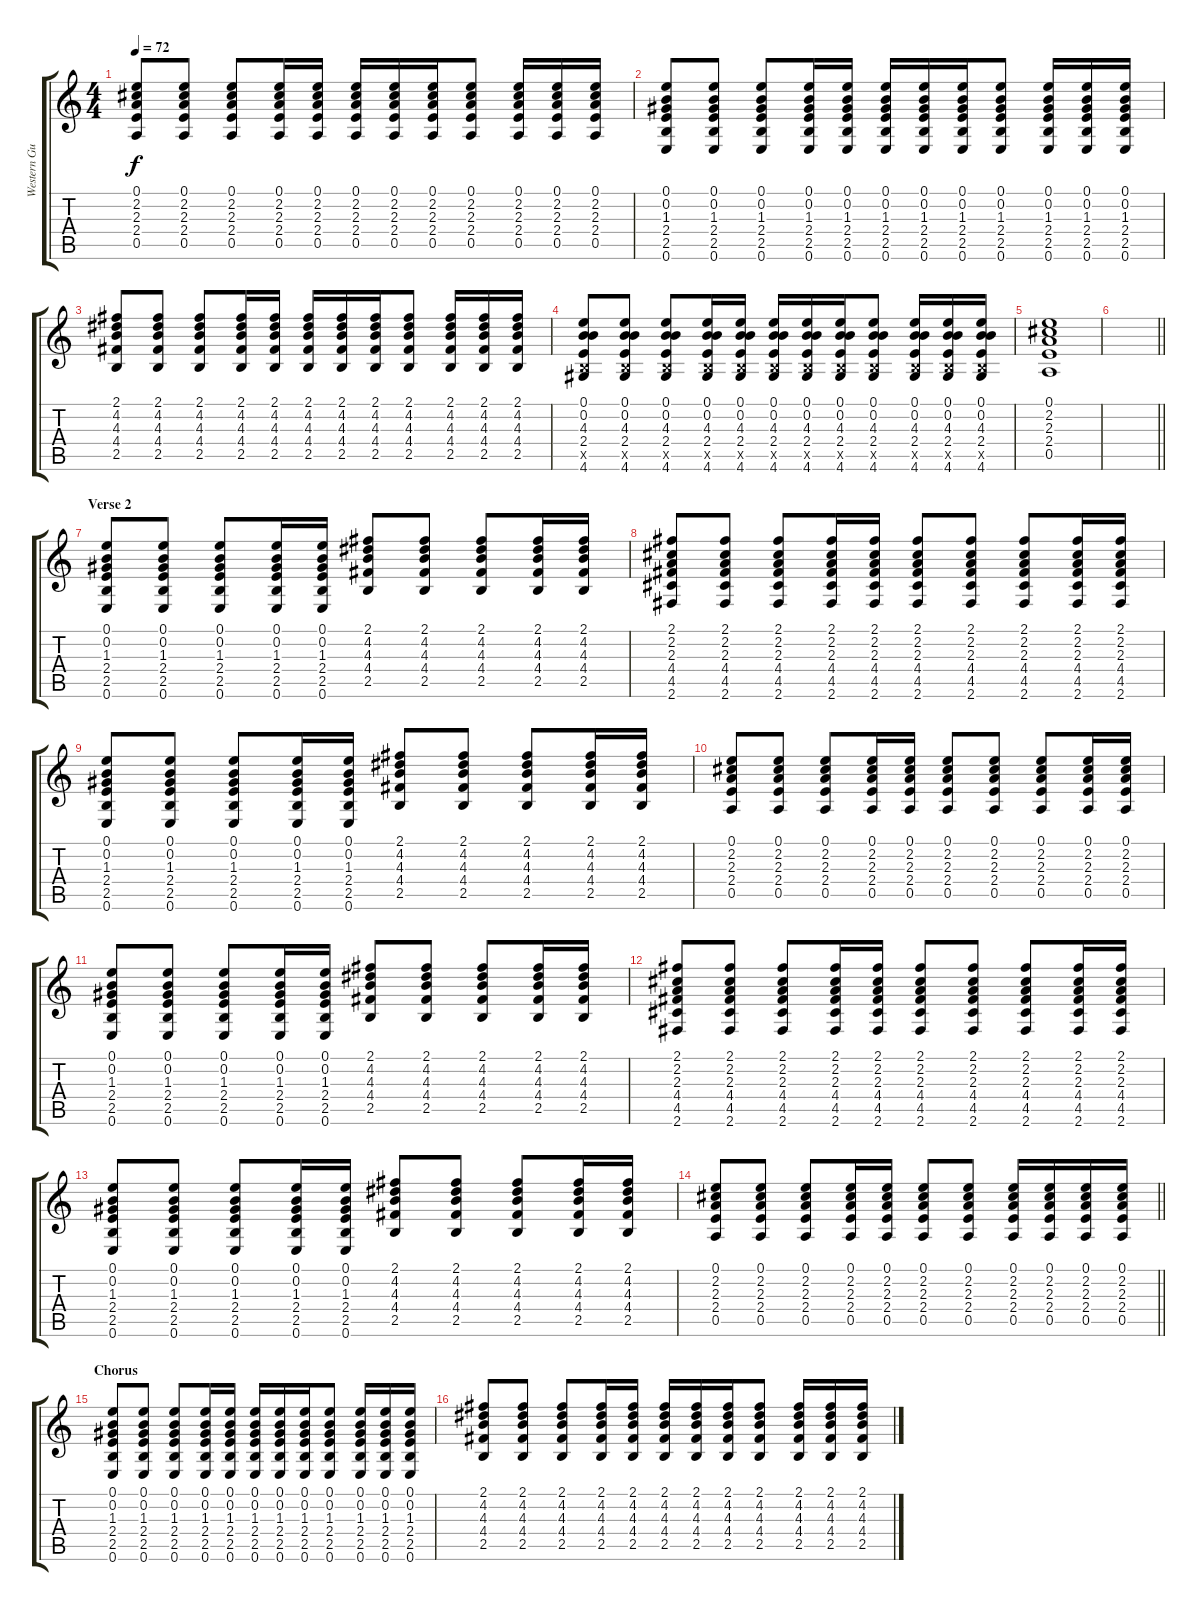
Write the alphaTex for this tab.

\track ("Western Guitar" "Western Gu") {instrument acousticguitarsteel}
\staff {score tabs}
\tuning (E4 B3 G3 D3 A2 E2) {hide}
\ts (4 4)
\tempo 72
\clef g2
\ks c
(0.1 2.2 2.3 2.4 0.5).8{dy f} (0.1 2.2 2.3 2.4 0.5).8 (0.1 2.2 2.3 2.4 0.5).8 (0.1 2.2 2.3 2.4 0.5).16 (0.1 2.2 2.3 2.4 0.5).16 (0.1 2.2 2.3 2.4 0.5).16 (0.1 2.2 2.3 2.4 0.5).16 (0.1 2.2 2.3 2.4 0.5).16 (0.1 2.2 2.3 2.4 0.5).8 (0.1 2.2 2.3 2.4 0.5).16 (0.1 2.2 2.3 2.4 0.5).16 (0.1 2.2 2.3 2.4 0.5).16 |
(0.1 0.2 1.3 2.4 2.5 0.6).8 (0.1 0.2 1.3 2.4 2.5 0.6).8 (0.1 0.2 1.3 2.4 2.5 0.6).8 (0.1 0.2 1.3 2.4 2.5 0.6).16 (0.1 0.2 1.3 2.4 2.5 0.6).16 (0.1 0.2 1.3 2.4 2.5 0.6).16 (0.1 0.2 1.3 2.4 2.5 0.6).16 (0.1 0.2 1.3 2.4 2.5 0.6).16 (0.1 0.2 1.3 2.4 2.5 0.6).8 (0.1 0.2 1.3 2.4 2.5 0.6).16 (0.1 0.2 1.3 2.4 2.5 0.6).16 (0.1 0.2 1.3 2.4 2.5 0.6).16 |
(2.1 4.2 4.3 4.4 2.5).8 (2.1 4.2 4.3 4.4 2.5).8 (2.1 4.2 4.3 4.4 2.5).8 (2.1 4.2 4.3 4.4 2.5).16 (2.1 4.2 4.3 4.4 2.5).16 (2.1 4.2 4.3 4.4 2.5).16 (2.1 4.2 4.3 4.4 2.5).16 (2.1 4.2 4.3 4.4 2.5).16 (2.1 4.2 4.3 4.4 2.5).8 (2.1 4.2 4.3 4.4 2.5).16 (2.1 4.2 4.3 4.4 2.5).16 (2.1 4.2 4.3 4.4 2.5).16 |
(0.1 0.2 4.3 2.4 2.5{x} 4.6).8 (0.1 0.2 4.3 2.4 2.5{x} 4.6).8 (0.1 0.2 4.3 2.4 2.5{x} 4.6).8 (0.1 0.2 4.3 2.4 2.5{x} 4.6).16 (0.1 0.2 4.3 2.4 2.5{x} 4.6).16 (0.1 0.2 4.3 2.4 2.5{x} 4.6).16 (0.1 0.2 4.3 2.4 2.5{x} 4.6).16 (0.1 0.2 4.3 2.4 2.5{x} 4.6).16 (0.1 0.2 4.3 2.4 2.5{x} 4.6).8 (0.1 0.2 4.3 2.4 2.5{x} 4.6).16 (0.1 0.2 4.3 2.4 2.5{x} 4.6).16 (0.1 0.2 4.3 2.4 2.5{x} 4.6).16 |
(0.1 2.2 2.3 2.4 0.5).1 |
\barLineRight lightlight
|
\section ("" "Verse 2")
(0.1 0.2 1.3 2.4 2.5 0.6).8 (0.1 0.2 1.3 2.4 2.5 0.6).8 (0.1 0.2 1.3 2.4 2.5 0.6).8 (0.1 0.2 1.3 2.4 2.5 0.6).16 (0.1 0.2 1.3 2.4 2.5 0.6).16 (2.1 4.2 4.3 4.4 2.5).8 (2.1 4.2 4.3 4.4 2.5).8 (2.1 4.2 4.3 4.4 2.5).8 (2.1 4.2 4.3 4.4 2.5).16 (2.1 4.2 4.3 4.4 2.5).16 |
(2.1 2.2 2.3 4.4 4.5 2.6).8 (2.1 2.2 2.3 4.4 4.5 2.6).8 (2.1 2.2 2.3 4.4 4.5 2.6).8 (2.1 2.2 2.3 4.4 4.5 2.6).16 (2.1 2.2 2.3 4.4 4.5 2.6).16 (2.1 2.2 2.3 4.4 4.5 2.6).8 (2.1 2.2 2.3 4.4 4.5 2.6).8 (2.1 2.2 2.3 4.4 4.5 2.6).8 (2.1 2.2 2.3 4.4 4.5 2.6).16 (2.1 2.2 2.3 4.4 4.5 2.6).16 |
(0.1 0.2 1.3 2.4 2.5 0.6).8 (0.1 0.2 1.3 2.4 2.5 0.6).8 (0.1 0.2 1.3 2.4 2.5 0.6).8 (0.1 0.2 1.3 2.4 2.5 0.6).16 (0.1 0.2 1.3 2.4 2.5 0.6).16 (2.1 4.2 4.3 4.4 2.5).8 (2.1 4.2 4.3 4.4 2.5).8 (2.1 4.2 4.3 4.4 2.5).8 (2.1 4.2 4.3 4.4 2.5).16 (2.1 4.2 4.3 4.4 2.5).16 |
(0.1 2.2 2.3 2.4 0.5).8 (0.1 2.2 2.3 2.4 0.5).8 (0.1 2.2 2.3 2.4 0.5).8 (0.1 2.2 2.3 2.4 0.5).16 (0.1 2.2 2.3 2.4 0.5).16 (0.1 2.2 2.3 2.4 0.5).8 (0.1 2.2 2.3 2.4 0.5).8 (0.1 2.2 2.3 2.4 0.5).8 (0.1 2.2 2.3 2.4 0.5).16 (0.1 2.2 2.3 2.4 0.5).16 |
(0.1 0.2 1.3 2.4 2.5 0.6).8 (0.1 0.2 1.3 2.4 2.5 0.6).8 (0.1 0.2 1.3 2.4 2.5 0.6).8 (0.1 0.2 1.3 2.4 2.5 0.6).16 (0.1 0.2 1.3 2.4 2.5 0.6).16 (2.1 4.2 4.3 4.4 2.5).8 (2.1 4.2 4.3 4.4 2.5).8 (2.1 4.2 4.3 4.4 2.5).8 (2.1 4.2 4.3 4.4 2.5).16 (2.1 4.2 4.3 4.4 2.5).16 |
(2.1 2.2 2.3 4.4 4.5 2.6).8 (2.1 2.2 2.3 4.4 4.5 2.6).8 (2.1 2.2 2.3 4.4 4.5 2.6).8 (2.1 2.2 2.3 4.4 4.5 2.6).16 (2.1 2.2 2.3 4.4 4.5 2.6).16 (2.1 2.2 2.3 4.4 4.5 2.6).8 (2.1 2.2 2.3 4.4 4.5 2.6).8 (2.1 2.2 2.3 4.4 4.5 2.6).8 (2.1 2.2 2.3 4.4 4.5 2.6).16 (2.1 2.2 2.3 4.4 4.5 2.6).16 |
(0.1 0.2 1.3 2.4 2.5 0.6).8 (0.1 0.2 1.3 2.4 2.5 0.6).8 (0.1 0.2 1.3 2.4 2.5 0.6).8 (0.1 0.2 1.3 2.4 2.5 0.6).16 (0.1 0.2 1.3 2.4 2.5 0.6).16 (2.1 4.2 4.3 4.4 2.5).8 (2.1 4.2 4.3 4.4 2.5).8 (2.1 4.2 4.3 4.4 2.5).8 (2.1 4.2 4.3 4.4 2.5).16 (2.1 4.2 4.3 4.4 2.5).16 |
\barLineRight lightlight
(0.1 2.2 2.3 2.4 0.5).8 (0.1 2.2 2.3 2.4 0.5).8 (0.1 2.2 2.3 2.4 0.5).8 (0.1 2.2 2.3 2.4 0.5).16 (0.1 2.2 2.3 2.4 0.5).16 (0.1 2.2 2.3 2.4 0.5).8 (0.1 2.2 2.3 2.4 0.5).8 (0.1 2.2 2.3 2.4 0.5).16 (0.1 2.2 2.3 2.4 0.5).16 (0.1 2.2 2.3 2.4 0.5).16 (0.1 2.2 2.3 2.4 0.5).16 |
\section ("" "Chorus")
(0.1 0.2 1.3 2.4 2.5 0.6).8 (0.1 0.2 1.3 2.4 2.5 0.6).8 (0.1 0.2 1.3 2.4 2.5 0.6).8 (0.1 0.2 1.3 2.4 2.5 0.6).16 (0.1 0.2 1.3 2.4 2.5 0.6).16 (0.1 0.2 1.3 2.4 2.5 0.6).16 (0.1 0.2 1.3 2.4 2.5 0.6).16 (0.1 0.2 1.3 2.4 2.5 0.6).16 (0.1 0.2 1.3 2.4 2.5 0.6).8 (0.1 0.2 1.3 2.4 2.5 0.6).16 (0.1 0.2 1.3 2.4 2.5 0.6).16 (0.1 0.2 1.3 2.4 2.5 0.6).16 |
(2.1 4.2 4.3 4.4 2.5).8 (2.1 4.2 4.3 4.4 2.5).8 (2.1 4.2 4.3 4.4 2.5).8 (2.1 4.2 4.3 4.4 2.5).16 (2.1 4.2 4.3 4.4 2.5).16 (2.1 4.2 4.3 4.4 2.5).16 (2.1 4.2 4.3 4.4 2.5).16 (2.1 4.2 4.3 4.4 2.5).16 (2.1 4.2 4.3 4.4 2.5).8 (2.1 4.2 4.3 4.4 2.5).16 (2.1 4.2 4.3 4.4 2.5).16 (2.1 4.2 4.3 4.4 2.5).16
